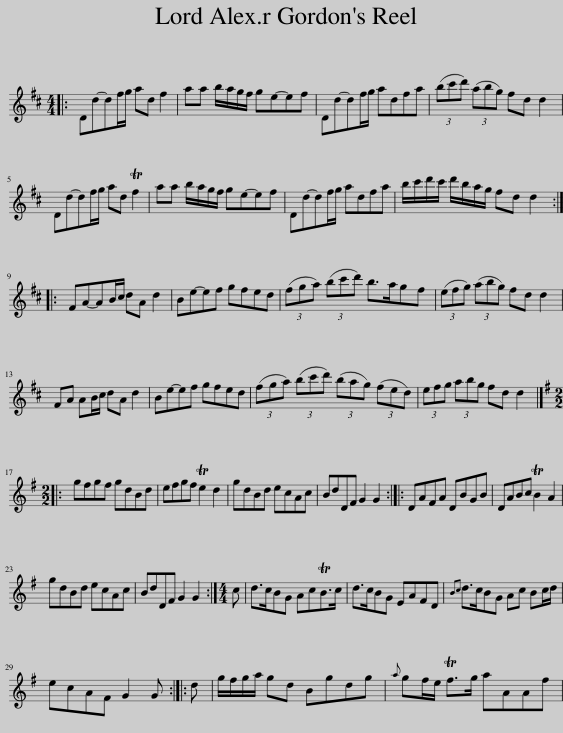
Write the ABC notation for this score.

X:1
L:1/8
M:4/4
I:linebreak $
K:D
V:1 treble
V:1
|: Dd-df/g/ ad f2 | aa b/a/g/f/ ge-ef | Dd-df/g/ adfa | (3(bc'd') (3(abg) fd d2 |$ Dd-df/g/ ad Tf2 | %5
 aa b/a/g/f/ ge-ef | Dd-df/g/ adfa | b/c'/d'/c'/ d'/b/a/g/ fd d2 ::$ FA-AB/c/ dA d2 | Be-ef gfed | %10
 (3(fga) (3(bc'd') b>agf | (3(efg) (3(abg) fd d2 |$ FA AB/c/ dA d2 | Be-ef gfed | (3(fga) (3(bc'd') (3(bag) (3(fed) | %15
 (3efg (3abg fd d2 |]:$[K:G][M:2/2] gfgf gdBd | efgf Te2 d2 | gdBd ecAc | BdDF G2 G2 :: %20
 DAFA DBGB | DABc TB2 A2 |$ gdBd ecAc | BdDF G2 G2 :|[M:4/4] c | %25
 d>cBG AcTB>c | d>cBG EAFD |{Bc} d>cBG Ac Bc/d/ |$ ecAF G2 G :: d | %30
 g/f/g/a/ gd Bgdg |{a} gf/e/ Tf>g aAAf | %32
